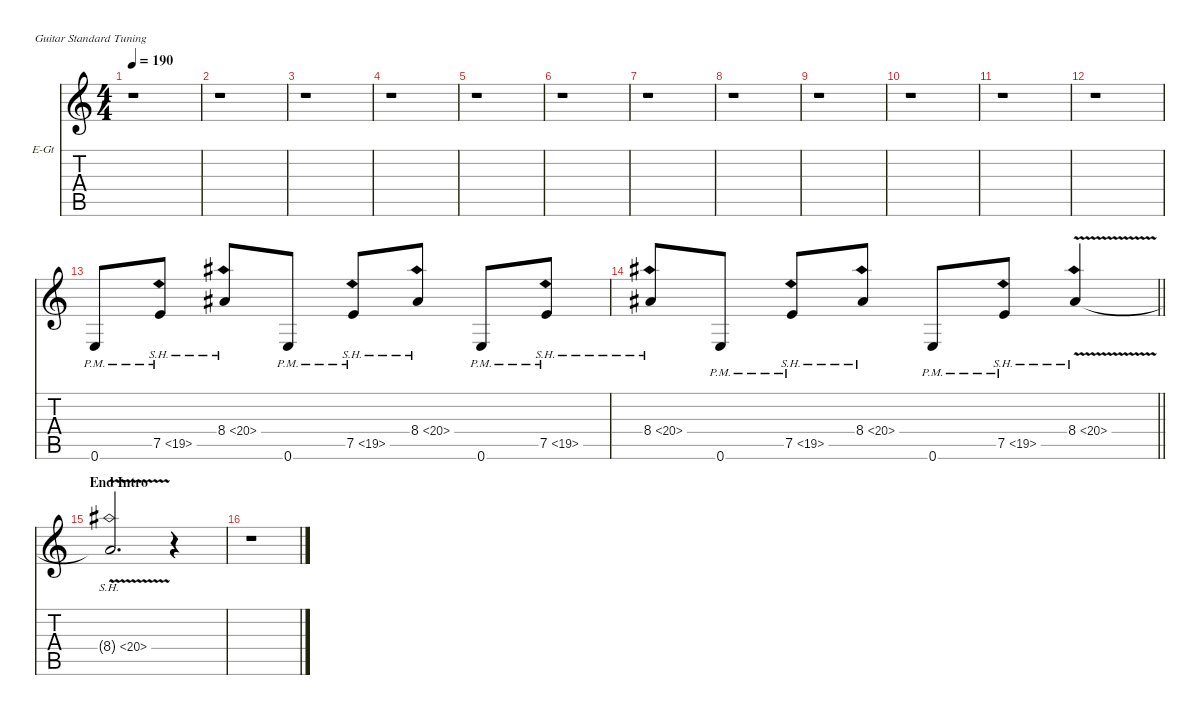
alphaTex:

\hideDynamics
\bracketExtendMode nobrackets
\firstSystemTrackNameOrientation horizontal
\otherSystemsTrackNameOrientation horizontal
\track ("Clean Guitar" "E-Gt") {instrument distortionguitar}
\staff {score tabs}
\tuning (E4 B3 G3 D3 A2 E2)
\ts (4 4)
\tempo 190
\clef g2
\ks c
r.1{dy fff} |
r.1 |
r.1 |
r.1 |
r.1 |
r.1 |
r.1 |
r.1 |
r.1 |
r.1 |
r.1 |
r.1 |
0.6{pm}.8 7.5{sh 12 pm}.8 8.4{sh 12 acc #}.8 0.6{pm}.8 7.5{sh 12 pm}.8 8.4{sh 12 acc #}.8 0.6{pm}.8 7.5{sh 12 pm}.8 |
\barLineRight lightlight
8.4{sh 12 acc #}.8 0.6{pm}.8 7.5{sh 12 pm}.8 8.4{sh 12 acc #}.8 0.6{pm}.8 7.5{sh 12 pm}.8 8.4{sh 12 v acc #}.4 |
\section ("" "End Intro")
8.4{sh 12 v t acc #}.2{d dy f} r.4 |
r.1
